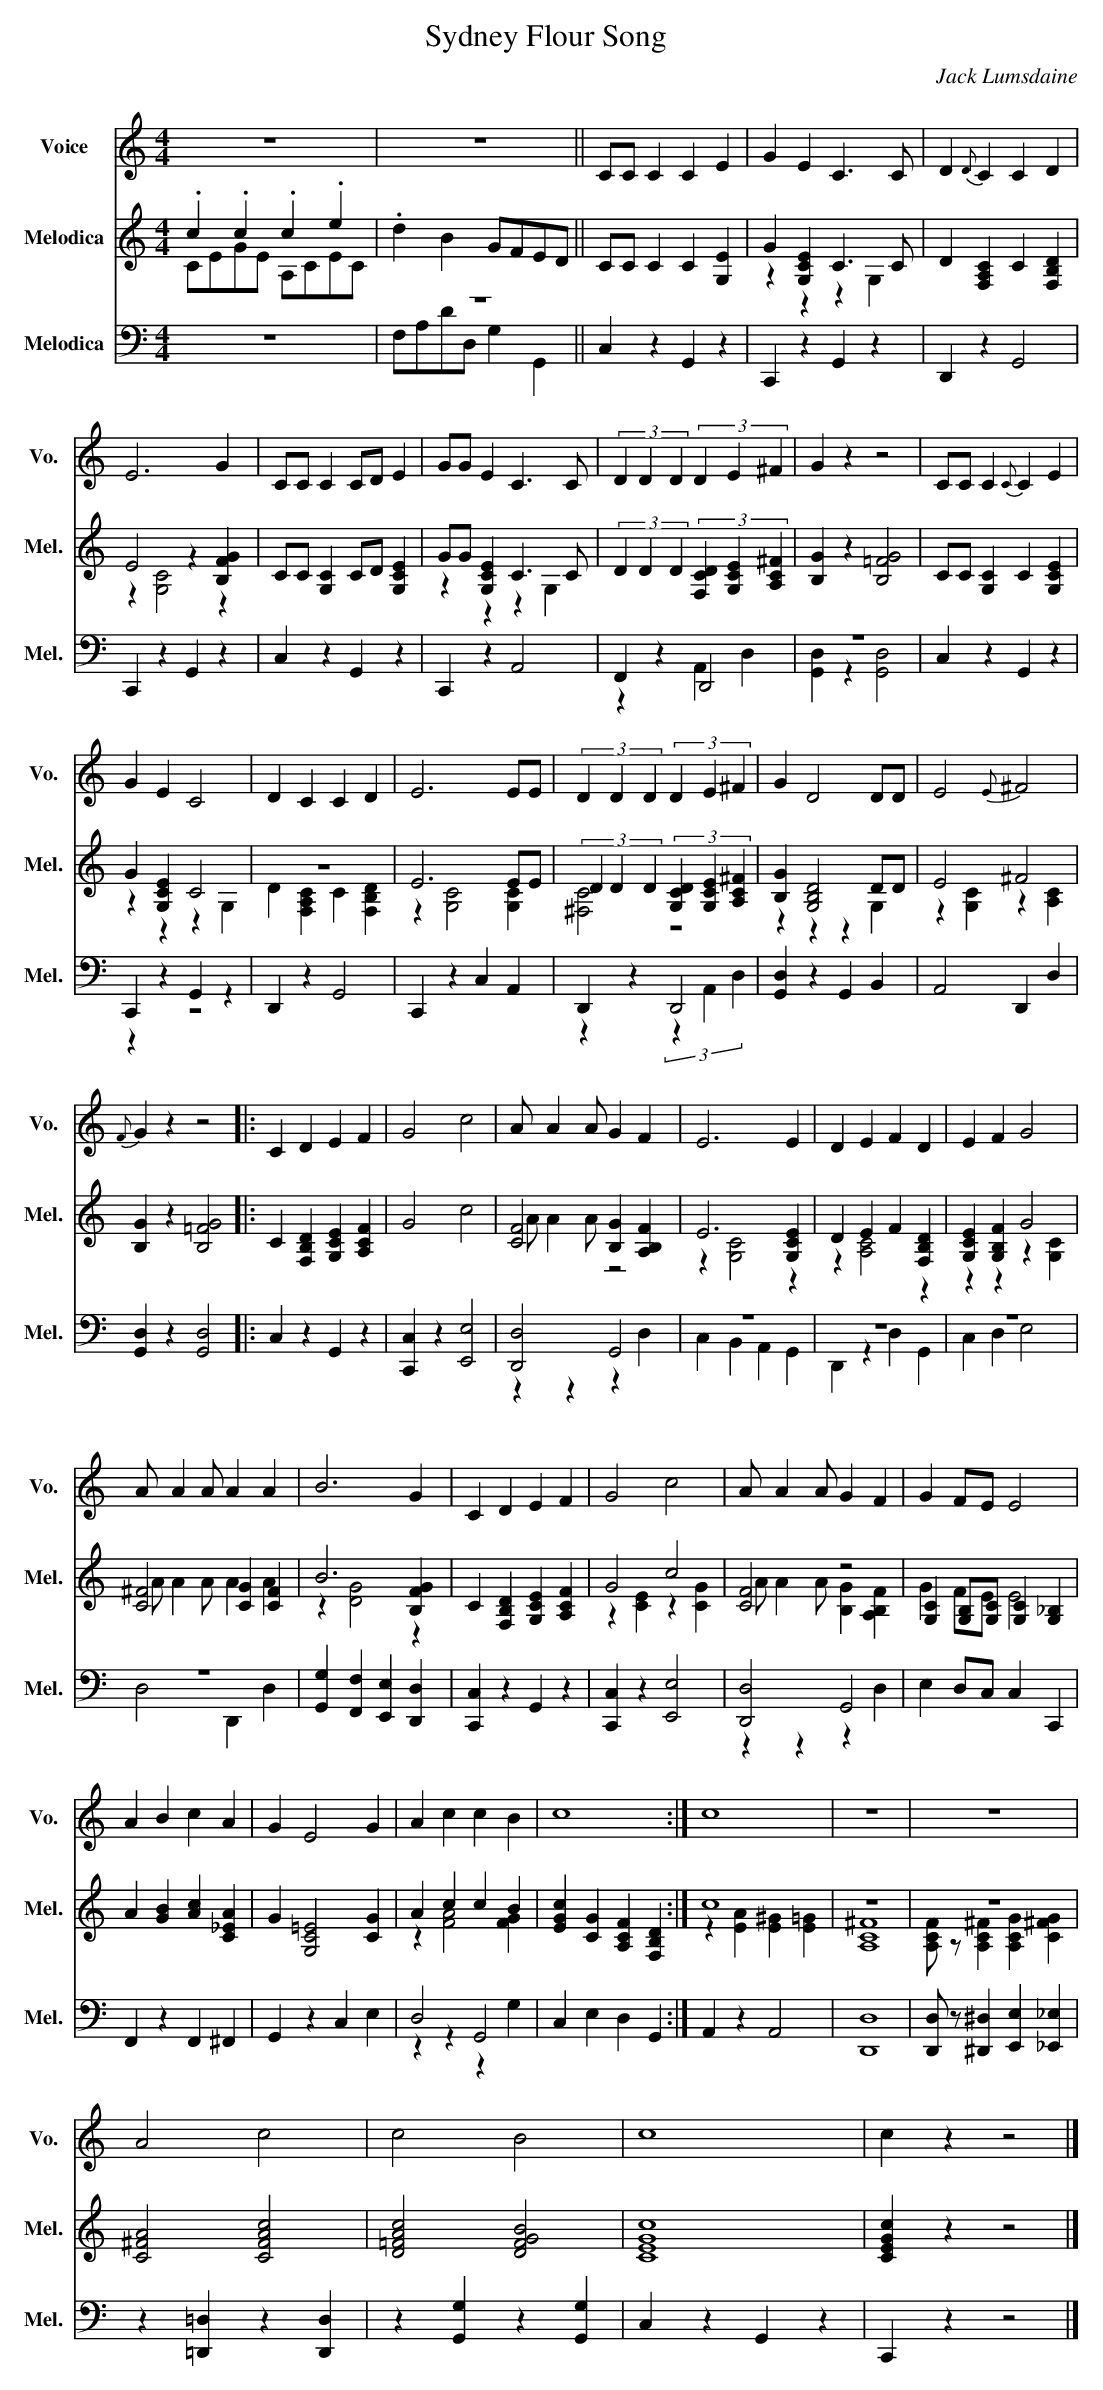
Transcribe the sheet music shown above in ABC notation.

X:1
T:Sydney Flour Song
C:Jack Lumsdaine
%%score 1 ( 2 3 ) ( 4 5 )
L:1/4
M:4/4
K:C
V:1 treble nm="Voice" snm="Vo."
V:2 treble nm="Melodica" snm="Mel."
V:3 treble
V:4 bass nm="Melodica" snm="Mel."
V:5 bass
V:1
z4 | z4 || C/C/ C C E | G E C3/2 C/ | D{D} C C D |$ E3 G | C/C/ C C/D/ E | G/G/ E C3/2 C/ |
(3D D D (3D E ^F | G z z2 | C/C/ C{C} C E |$ G E C2 | D C C D | E3 E/E/ | (3D D D (3D E ^F |
G D2 D/D/ | E2{E} ^F2 |${F} G z z2 |: C D E F | G2 c2 | A/ A A/ G F | E3 E | D E F D | E F G2 |$
A/ A A/ A A | B3 G | C D E F | G2 c2 | A/ A A/ G F | G F/E/ E2 |$ A B c A | G E2 G | A c c B |
c4 :| c4 | z4 | z4 |$ A2 c2 | c2 B2 | c4 | c z z2 |]
V:2
.c .c .c .e | .d B G/F/E/D/ || C/C/ C C [G,E] | G [G,CE] C3/2 C/ | D [F,A,C] C [F,B,D] |$
E2 z [B,FG] | C/C/ [G,C] C/D/ [G,CE] | G/G/ [G,CE] C3/2 C/ | (3D D D (3[F,CD] [G,CE] [A,C^F] |
[B,G] z [B,=FG]2 | C/C/ [G,C] C [G,CE] |$ G [G,CE] C2 | z4 | E3 E/E/ |
(3D D D (3[G,CD] [G,CE] [A,C^F] | [B,G] [G,B,D]2 D/D/ | E2 ^F2 |$ [B,G] z [B,=FG]2 |:
C [F,B,D] [G,CE] [A,CF] | G2 c2 | [CF]2 [B,G] [A,B,F] | E3 [G,CE] | D E F [F,B,D] |
[G,CE] [G,B,F] G2 |$ [C^F]2 [CG] [CF] | B3 [B,FG] | C [F,B,D] [G,CE] [A,CF] | G2 c2 | [CF]2 z2 |
[G,C] [G,B,]/[G,C]/ [G,C] [G,_B,] |$ A [GB] [Ac] [C_EA] | G [G,C=E]2 [CG] | A c c B |
[EGc] [CG] [A,CF] [F,B,D] :| c4 | z4 | z4 |$ [C^FA]2 [CFAc]2 | [D=FAc]2 [DFGB]2 | [CEGc]4 |
[CEGc] z z2 |]
V:3
C/E/G/E/ A,/C/E/C/ | x4 || x4 | z z z G, | x4 |$ z [G,C]2 z | x4 | z z z G, | x4 | x4 | x4 |$
z z z G, | D [F,A,C] C [F,B,D] | z [G,C]2 [G,C] | [^F,C]2 z2 | z z z G, | z [G,C] z [A,C] |$ x4 |:
x4 | x4 | A/ A A/ z2 | z [G,C]2 z | z [A,C]2 z | z z z [G,C] |$ A/ A A/ A A | z [DG]2 z | x4 |
z [CE] z [CG] | A/ A A/ [B,G] [A,B,F] | G F/E/ E2 |$ x4 | x4 | z [FA]2 [FG] | x4 :|
z [EA] [E^G] [E=G] | [A,C^F]4 | [A,CF]/ z/ [A,C^F] [A,CG] [C^FG] |$ x4 | x4 | x4 | x4 |]
V:4
z4 | z4 || C, z G,, z | C,, z G,, z | D,, z G,,2 |$ C,, z G,, z | C, z G,, z | C,, z A,,2 |
F,, z D,,2 | z4 | C, z G,, z |$ C,, z G,, z | D,, z G,,2 | C,, z C, A,, | D,, z D,,2 |
[G,,D,] z G,, B,, | A,,2 D,, D, |$ [G,,D,] z [G,,D,]2 |: C, z G,, z | [C,,C,] z [E,,E,]2 |
[D,,D,]2 G,,2 | z4 | z4 | z4 |$ z4 | [G,,G,] [F,,F,] [E,,E,] [D,,D,] | [C,,C,] z G,, z |
[C,,C,] z [E,,E,]2 | [D,,D,]2 G,,2 | E, D,/C,/ C, C,, |$ F,, z F,, ^F,, | G,, z C, E, | D,2 G,,2 |
C, E, D, G,, :| A,, z A,,2 | [D,,D,]4 | [D,,D,]/ z/ [^D,,^D,] [E,,E,] [_E,,_E,] |$
z [=D,,=D,] z [D,,D,] | z [G,,G,] z [G,,G,] | C, z G,, z | C,, z z2 |]
V:5
x4 | F,/A,/D/D,/ G, G,, || x4 | x4 | x4 |$ x4 | x4 | x4 | z z A,, D, | [G,,D,] z [G,,D,]2 | x4 |$
z z z2 | x4 | x4 | z z (3z A,, D, | x4 | x4 |$ x4 |: x4 | x4 | z z z D, | C, B,, A,, G,, |
D,, z D, G,, | C, D, E,2 |$ D,2 D,, D, | x4 | x4 | x4 | z z z D, | x4 |$ x4 | x4 | z z z G, |
x4 :| x4 | x4 | x4 |$ x4 | x4 | x4 | x4 |]
